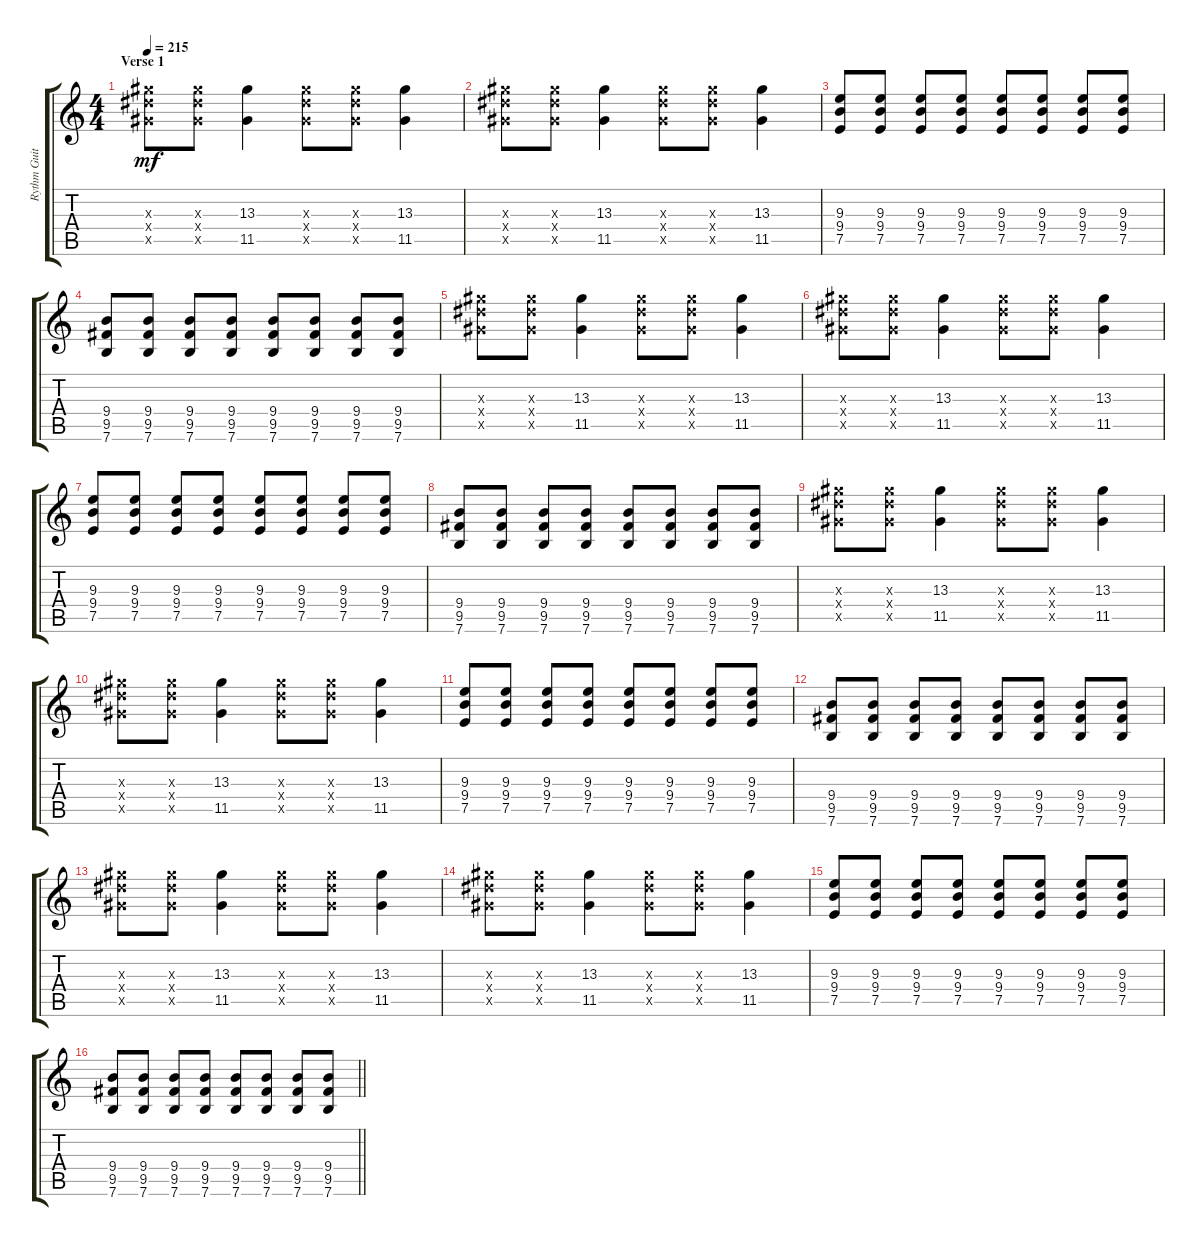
\track ("Rythm Guitar (Justin Sane)" "Rythm Guit") {instrument overdrivenguitar}
\staff {score tabs}
\tuning (E4 B3 G3 D3 A2 E2) {hide}
\ts (4 4)
\section ("" "Verse 1")
\tempo 215
\clef g2
\ks c
(13.3{x} 13.4{x} 11.5{x}).8{dy mf} (13.3{x} 13.4{x} 11.5{x}).8 (13.3 11.5).4 (13.3{x} 13.4{x} 11.5{x}).8 (13.3{x} 13.4{x} 11.5{x}).8 (13.3 11.5).4 |
(13.3{x} 13.4{x} 11.5{x}).8 (13.3{x} 13.4{x} 11.5{x}).8 (13.3 11.5).4 (13.3{x} 13.4{x} 11.5{x}).8 (13.3{x} 13.4{x} 11.5{x}).8 (13.3 11.5).4 |
(9.3 9.4 7.5).8 (9.3 9.4 7.5).8 (9.3 9.4 7.5).8 (9.3 9.4 7.5).8 (9.3 9.4 7.5).8 (9.3 9.4 7.5).8 (9.3 9.4 7.5).8 (9.3 9.4 7.5).8 |
(9.4 9.5 7.6).8 (9.4 9.5 7.6).8 (9.4 9.5 7.6).8 (9.4 9.5 7.6).8 (9.4 9.5 7.6).8 (9.4 9.5 7.6).8 (9.4 9.5 7.6).8 (9.4 9.5 7.6).8 |
(13.3{x} 13.4{x} 11.5{x}).8 (13.3{x} 13.4{x} 11.5{x}).8 (13.3 11.5).4 (13.3{x} 13.4{x} 11.5{x}).8 (13.3{x} 13.4{x} 11.5{x}).8 (13.3 11.5).4 |
(13.3{x} 13.4{x} 11.5{x}).8 (13.3{x} 13.4{x} 11.5{x}).8 (13.3 11.5).4 (13.3{x} 13.4{x} 11.5{x}).8 (13.3{x} 13.4{x} 11.5{x}).8 (13.3 11.5).4 |
(9.3 9.4 7.5).8 (9.3 9.4 7.5).8 (9.3 9.4 7.5).8 (9.3 9.4 7.5).8 (9.3 9.4 7.5).8 (9.3 9.4 7.5).8 (9.3 9.4 7.5).8 (9.3 9.4 7.5).8 |
(9.4 9.5 7.6).8 (9.4 9.5 7.6).8 (9.4 9.5 7.6).8 (9.4 9.5 7.6).8 (9.4 9.5 7.6).8 (9.4 9.5 7.6).8 (9.4 9.5 7.6).8 (9.4 9.5 7.6).8 |
(13.3{x} 13.4{x} 11.5{x}).8 (13.3{x} 13.4{x} 11.5{x}).8 (13.3 11.5).4 (13.3{x} 13.4{x} 11.5{x}).8 (13.3{x} 13.4{x} 11.5{x}).8 (13.3 11.5).4 |
(13.3{x} 13.4{x} 11.5{x}).8 (13.3{x} 13.4{x} 11.5{x}).8 (13.3 11.5).4 (13.3{x} 13.4{x} 11.5{x}).8 (13.3{x} 13.4{x} 11.5{x}).8 (13.3 11.5).4 |
(9.3 9.4 7.5).8 (9.3 9.4 7.5).8 (9.3 9.4 7.5).8 (9.3 9.4 7.5).8 (9.3 9.4 7.5).8 (9.3 9.4 7.5).8 (9.3 9.4 7.5).8 (9.3 9.4 7.5).8 |
(9.4 9.5 7.6).8 (9.4 9.5 7.6).8 (9.4 9.5 7.6).8 (9.4 9.5 7.6).8 (9.4 9.5 7.6).8 (9.4 9.5 7.6).8 (9.4 9.5 7.6).8 (9.4 9.5 7.6).8 |
(13.3{x} 13.4{x} 11.5{x}).8 (13.3{x} 13.4{x} 11.5{x}).8 (13.3 11.5).4 (13.3{x} 13.4{x} 11.5{x}).8 (13.3{x} 13.4{x} 11.5{x}).8 (13.3 11.5).4 |
(13.3{x} 13.4{x} 11.5{x}).8 (13.3{x} 13.4{x} 11.5{x}).8 (13.3 11.5).4 (13.3{x} 13.4{x} 11.5{x}).8 (13.3{x} 13.4{x} 11.5{x}).8 (13.3 11.5).4 |
(9.3 9.4 7.5).8 (9.3 9.4 7.5).8 (9.3 9.4 7.5).8 (9.3 9.4 7.5).8 (9.3 9.4 7.5).8 (9.3 9.4 7.5).8 (9.3 9.4 7.5).8 (9.3 9.4 7.5).8 |
\barLineRight lightlight
(9.4 9.5 7.6).8 (9.4 9.5 7.6).8 (9.4 9.5 7.6).8 (9.4 9.5 7.6).8 (9.4 9.5 7.6).8 (9.4 9.5 7.6).8 (9.4 9.5 7.6).8 (9.4 9.5 7.6).8
